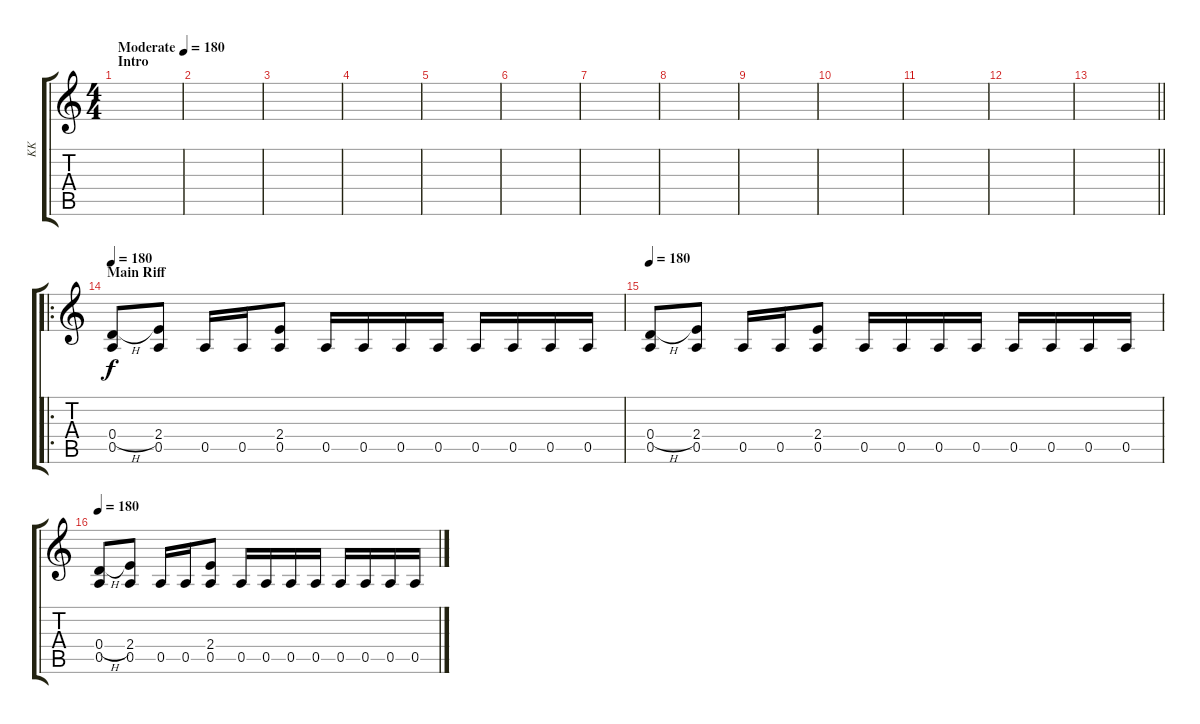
\track ("KK" "KK") {instrument overdrivenguitar}
\staff {score tabs}
\tuning (E4 B3 G3 D3 A2 E2) {hide}
\ts (4 4)
\section ("" "Intro")
\tempo (180 "Moderate")
\tempo 80
\tempo 75
\tempo (180 "Moderate")
\clef g2
\ks c
|
|
|
|
|
|
|
|
|
|
|
|
\barLineRight lightlight
|
\ro
\section ("" "Main Riff")
\tempo 180
(0.4{h} 0.5).8 (2.4 0.5).8 0.5.16 0.5.16 (2.4 0.5).8 0.5.16 0.5.16 0.5.16 0.5.16 0.5.16 0.5.16 0.5.16 0.5.16 |
\tempo 180
(0.4{h} 0.5).8 (2.4 0.5).8 0.5.16 0.5.16 (2.4 0.5).8 0.5.16 0.5.16 0.5.16 0.5.16 0.5.16 0.5.16 0.5.16 0.5.16 |
\tempo 180
(0.4{h} 0.5).8 (2.4 0.5).8 0.5.16 0.5.16 (2.4 0.5).8 0.5.16 0.5.16 0.5.16 0.5.16 0.5.16 0.5.16 0.5.16 0.5.16
